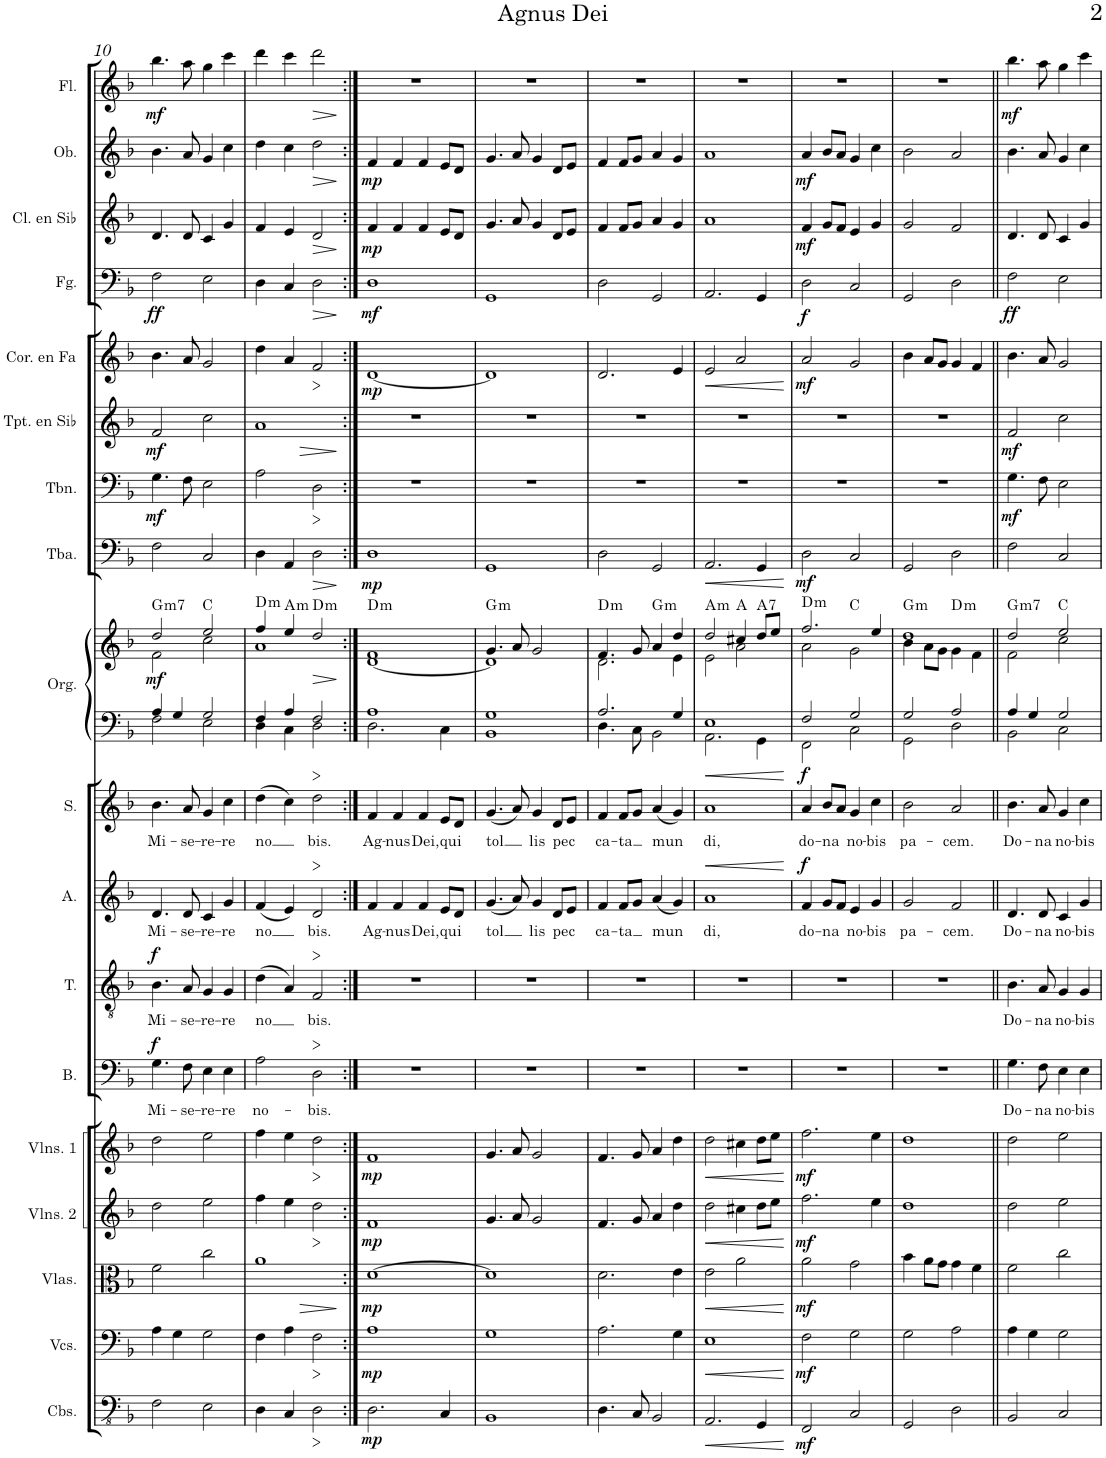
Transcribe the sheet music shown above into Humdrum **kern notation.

**kern	**dynam	**kern	**dynam	**kern	**dynam	**kern	**dynam	**kern	**dynam	**kern	**text	**dynam	**kern	**text	**dynam	**kern	**text	**dynam	**kern	**text	**dynam	**kern	**kern	**dynam	**harte	**kern	**dynam	**kern	**dynam	**kern	**dynam	**kern	**dynam	**kern	**dynam	**kern	**dynam	**kern	**dynam	**kern	**dynam
*part18	*part18	*part17	*part17	*part16	*part16	*part15	*part15	*part14	*part14	*part13	*part13	*part13	*part12	*part12	*part12	*part11	*part11	*part11	*part10	*part10	*part10	*part9	*part9	*part9	*part9	*part8	*part8	*part7	*part7	*part6	*part6	*part5	*part5	*part4	*part4	*part3	*part3	*part2	*part2	*part1	*part1
*staff19	*staff19	*staff18	*staff18	*staff17	*staff17	*staff16	*staff16	*staff15	*staff15	*staff14	*staff14	*staff14	*staff13	*staff13	*staff13	*staff12	*staff12	*staff12	*staff11	*staff11	*staff11	*staff10	*staff9	*staff9/10	*	*staff8	*staff8	*staff7	*staff7	*staff6	*staff6	*staff5	*staff5	*staff4	*staff4	*staff3	*staff3	*staff2	*staff2	*staff1	*staff1
*I"Contrabajos	*	*I"Violonchelos	*	*I"Violas	*	*I"Violines 2	*	*I"Violines 1	*	*I"Bajo	*	*	*I"Tenor	*	*	*I"Alto	*	*	*I"Soprano	*	*	*I"Órgano	*	*	*	*I"Tuba	*	*I"Trombón	*	*I"Trompeta en Sib	*	*I"Trompa en Fa	*	*I"Fagot	*	*I"Clarinete en Sib	*	*I"Oboe	*	*I"Flauta	*
*I'Cbs.	*	*I'Vcs.	*	*I'Vlas.	*	*I'Vlns. 2	*	*I'Vlns. 1	*	*I'B.	*	*	*I'T.	*	*	*I'A.	*	*	*I'S.	*	*	*	*	*	*	*I'Tba.	*	*I'Tbn.	*	*I'Tpt. en Sib	*	*	*	*I'Fg.	*	*I'Cl. en Sib	*	*I'Ob.	*	*I'Fl.	*
!!LO:PB:g=z
*clefFv4	*	*clefF4	*	*clefC3	*	*clefG2	*	*clefG2	*	*clefF4	*	*	*clefGv2	*	*	*clefG2	*	*	*clefG2	*	*	*clefF4	*clefG2	*	*	*clefF4	*	*clefF4	*	*clefG2	*	*clefG2	*	*clefF4	*	*clefG2	*	*clefG2	*	*clefG2	*
*	*	*	*	*	*	*	*	*	*	*	*	*	*	*	*	*	*	*	*	*	*	*	*	*	*	*	*	*	*	*Trd1c2	*	*Trd4c7	*	*	*	*Trd1c2	*	*	*	*	*
*k[b-]	*	*k[b-]	*	*k[b-]	*	*k[b-]	*	*k[b-]	*	*k[b-]	*	*	*k[b-]	*	*	*k[b-]	*	*	*k[b-]	*	*	*k[b-]	*k[b-]	*	*	*k[b-]	*	*k[b-]	*	*k[b-]	*	*k[b-]	*	*k[b-]	*	*k[b-]	*	*k[b-]	*	*k[b-]	*
*M4/4	*	*M4/4	*	*M4/4	*	*M4/4	*	*M4/4	*	*M4/4	*	*	*M4/4	*	*	*M4/4	*	*	*M4/4	*	*	*M4/4	*M4/4	*	*	*M4/4	*	*M4/4	*	*M4/4	*	*M4/4	*	*M4/4	*	*M4/4	*	*M4/4	*	*M4/4	*
=10	=10	=10	=10	=10	=10	=10	=10	=10	=10	=10	=10	=10	=10	=10	=10	=10	=10	=10	=10	=10	=10	=10	=10	=10	=10	=10	=10	=10	=10	=10	=10	=10	=10	=10	=10	=10	=10	=10	=10	=10	=10
!	!	!	!	!	!	!	!	!	!	!	!LO:LY:b	!LO:DY:a	!	!LO:LY:b	!LO:DY:a	!	!LO:LY:b	!	!	!LO:LY:b	!	!	!	!LO:DY:b	!LO:H:kt=m7	!	!	!	!LO:DY:b	!	!LO:DY:b	!	!	!	!LO:DY:b	!	!	!	!	!	!LO:DY:b
*	*	*	*	*	*	*	*	*	*	*	*	*	*	*	*	*	*	*	*	*	*	*^	*^	*	*	*	*	*	*	*	*	*	*	*	*	*	*	*	*	*	*
2FF\	.	4A\	.	2f\	.	2dd\	.	2dd\	.	4.G\	Mi-	f	4.B-\	Mi-	f	4.d/	Mi-	.	4.b-\	Mi-	.	4A/	2F\	2dd/	2f\	mf	G:min7	2F\	.	4.G\	mf	2f/	mf	4.b-\	.	2F\	ff	4.d/	.	4.b-\	.	4.bb-\	mf
.	.	4G\	.	.	.	.	.	.	.	.	.	.	.	.	.	.	.	.	.	.	.	4G/	.	.	.	.	.	.	.	.	.	.	.	.	.	.	.	.	.	.	.	.	.
!	!	!	!	!	!	!	!	!	!	!	!LO:LY:b	!	!	!LO:LY:b	!	!	!LO:LY:b	!	!	!LO:LY:b	!	!	!	!	!	!	!	!	!	!	!	!	!	!	!	!	!	!	!	!	!	!	!
.	.	.	.	.	.	.	.	.	.	8F\	-se-	.	8A/	-se-	.	8d/	-se-	.	8a/	-se-	.	.	.	.	.	.	.	.	.	8F\	.	.	.	8a/	.	.	.	8d/	.	8a/	.	8aa\	.
!	!	!	!	!	!	!	!	!	!	!	!LO:LY:b	!	!	!LO:LY:b	!	!	!LO:LY:b	!	!	!LO:LY:b	!	!	!	!	!	!	!	!	!	!	!	!	!	!	!	!	!	!	!	!	!	!	!
2EE\	.	2G\	.	2cc\	.	2ee\	.	2ee\	.	4E\	-re-	.	4G/	-re-	.	4c/	-re-	.	4g/	-re-	.	2G/	2E\	2ee/	2cc\	.	C:maj	2C/	.	2E\	.	2cc\	.	2g/	.	2E\	.	4c/	.	4g/	.	4gg\	.
!	!	!	!	!	!	!	!	!	!	!	!LO:LY:b	!	!	!LO:LY:b	!	!	!LO:LY:b	!	!	!LO:LY:b	!	!	!	!	!	!	!	!	!	!	!	!	!	!	!	!	!	!	!	!	!	!	!
.	.	.	.	.	.	.	.	.	.	4E\	-re	.	4G/	-re	.	4g/	-re	.	4cc\	-re	.	.	.	.	.	.	.	.	.	.	.	.	.	.	.	.	.	4g/	.	4cc\	.	4ccc\	.
=11	=11	=11	=11	=11	=11	=11	=11	=11	=11	=11	=11	=11	=11	=11	=11	=11	=11	=11	=11	=11	=11	=11	=11	=11	=11	=11	=11	=11	=11	=11	=11	=11	=11	=11	=11	=11	=11	=11	=11	=11	=11	=11	=11
!	!	!	!	!	!	!	!	!	!	!	!LO:LY:b	!	!	!LO:LY:b	!	!	!LO:LY:b	!	!	!LO:LY:b	!	!	!	!	!	!	!LO:H:kt=m	!	!	!	!	!	!	!	!	!	!	!	!	!	!	!	!
4DD\	.	4F\	.	1a	.	4ff\	.	4ff\	.	2A\	no-	.	(4d\	no	.	(4f/	no	.	(4dd\	no	.	4F/	4D\	4ff/	1a	.	D:min	4D\	.	2A\	.	1a	.	4dd\	.	4D\	.	4f/	.	4dd\	.	4ddd\	.
!	!	!	!	!	!	!	!	!	!	!	!	!	!	!	!	!	!	!	!	!	!	!	!	!	!	!	!LO:H:kt=m	!	!	!	!	!	!	!	!	!	!	!	!	!	!	!	!
4CC/	.	4A\	.	.	.	4ee\	.	4ee\	.	.	.	.	4A/)	.	.	4e/)	.	.	4cc\)	.	.	4A/	4C\	4ee/	.	.	A:min	4AA/	.	.	.	.	.	4a/	.	4C/	.	4e/	.	4cc\	.	4ccc\	.
!	!LO:HP:b	!	!LO:HP:b	!	!	!	!LO:HP:b	!	!LO:HP:b	!	!LO:LY:b	!	!	!LO:LY:b	!	!	!LO:LY:b	!LO:HP:n=1:b	!	!LO:LY:b	!LO:HP:b	!	!	!	!	!	!LO:H:kt=m	!	!LO:HP:b	!	!	!	!	!	!LO:HP:b	!	!LO:HP:b	!	!LO:HP:b	!	!LO:HP:b	!	!LO:HP:b
2DD\	>	2F\	>	.	.	2dd\	>	2dd\	>	2D\	-bis.	.	2F/	bis.	] ]	2d/	bis.	[ >	2dd\	bis.	>	2F/	2D\	2dd/	.	.	D:min	2D\	>	2D\	.	.	.	2f/	>	2D\	>	2d/	>	2dd\	>	2ddd\	>
*	*	*	*	*	*	*	*	*	*	*	*	*	*	*	*	*	*	*	*	*	*	*v	*v	*	*	*	*	*	*	*	*	*	*	*	*	*	*	*	*	*	*	*	*
*	*	*	*	*	*	*	*	*	*	*	*	*	*	*	*	*	*	*	*	*	*	*	*v	*v	*	*	*	*	*	*	*	*	*	*	*	*	*	*	*	*	*	*
.	.	.	.	.	.	.	.	.	.	.	.	.	.	.	.	.	.	.	.	.	.	.	.	.	.	.	.	.	.	.	.	.	.	.	]	.	]	.	]	.	]
=12:|!	=12:|!	=12:|!	=12:|!	=12:|!	=12:|!	=12:|!	=12:|!	=12:|!	=12:|!	=12:|!	=12:|!	=12:|!	=12:|!	=12:|!	=12:|!	=12:|!	=12:|!	=12:|!	=12:|!	=12:|!	=12:|!	=12:|!	=12:|!	=12:|!	=12:|!	=12:|!	=12:|!	=12:|!	=12:|!	=12:|!	=12:|!	=12:|!	=12:|!	=12:|!	=12:|!	=12:|!	=12:|!	=12:|!	=12:|!	=12:|!	=12:|!
!	!LO:DY:b	!	!LO:DY:b	!	!LO:HP:b	!	!	!	!	!	!	!	!	!	!	!	!LO:LY:b	!	!	!LO:LY:b	!	!	!	!	!	!	!	!	!	!	!	!	!	!	!	!	!	!	!	!	!
*	*	*	*	*	*	*	*	*	*	*	*	*	*	*	*	*	*	*	*	*	*	*^	*^	*	*	*	*	*	*	*	*	*	*	*	*	*	*	*	*	*	*
!	!	!	!	!	!LO:DY:n=1:b	!	!LO:DY:b	!	!LO:DY:b	!	!	!	!	!	!	!	!	!	!	!	!	!	!	!	!	!	!LO:H:kt=m	!	!LO:DY:b	!	!	!	!	!	!LO:DY:b	!	!LO:DY:b	!	!LO:DY:b	!	!LO:DY:b	!	!
2.DD\	mp	1A	mp	[1d	> mp	1f	mp	1f	mp	1r	.	.	1r	.	.	4f/	-Ag-	.	4f/	-Ag-	.	1A	2.D\	1f	[1d	.	D:min	1D	mp	1r	.	1r	.	[1d	mp	1D	mf	4f/	mp	4f/	mp	1r	.
!	!	!	!	!	!	!	!	!	!	!	!	!	!	!	!	!	!LO:LY:b	!	!	!LO:LY:b	!	!	!	!	!	!	!	!	!	!	!	!	!	!	!	!	!	!	!	!	!	!	!
.	.	.	.	.	.	.	.	.	.	.	.	.	.	.	.	4f/	-nus	.	4f/	-nus	.	.	.	.	.	.	.	.	.	.	.	.	.	.	.	.	.	4f/	.	4f/	.	.	.
!	!	!	!	!	!	!	!	!	!	!	!	!	!	!	!	!	!LO:LY:b	!	!	!LO:LY:b	!	!	!	!	!	!	!	!	!	!	!	!	!	!	!	!	!	!	!	!	!	!	!
.	.	.	.	.	.	.	.	.	.	.	.	.	.	.	.	4f/	Dei,	.	4f/	Dei,	.	.	.	.	.	.	.	.	.	.	.	.	.	.	.	.	.	4f/	.	4f/	.	.	.
!	!	!	!	!	!	!	!	!	!	!	!	!	!	!	!	!	!LO:LY:b	!	!	!LO:LY:b	!	!	!	!	!	!	!	!	!	!	!	!	!	!	!	!	!	!	!	!	!	!	!
4CC/	.	.	.	.	.	.	.	.	.	.	.	.	.	.	.	8e/L	qui	.	8e/L	qui	.	.	4C\	.	.	.	.	.	.	.	.	.	.	.	.	.	.	8e/L	.	8e/L	.	.	.
.	.	.	.	.	.	.	.	.	.	.	.	.	.	.	.	8d/J	.	.	8d/J	.	.	.	.	.	.	.	.	.	.	.	.	.	.	.	.	.	.	8d/J	.	8d/J	.	.	.
=13	=13	=13	=13	=13	=13	=13	=13	=13	=13	=13	=13	=13	=13	=13	=13	=13	=13	=13	=13	=13	=13	=13	=13	=13	=13	=13	=13	=13	=13	=13	=13	=13	=13	=13	=13	=13	=13	=13	=13	=13	=13	=13	=13
!	!	!	!	!	!	!	!	!	!	!	!	!	!	!	!	!	!LO:LY:b	!	!	!LO:LY:b	!	!	!	!	!	!	!LO:H:kt=m	!	!	!	!	!	!	!	!	!	!	!	!	!	!	!	!
1BBB-	.	1G	.	1d]	.	4.g/	.	4.g/	.	1r	.	.	1r	.	.	(4.g/	tol	.	(4.g/	tol	.	1G	1BB-	4.g/	1d]	.	G:min	1GG	.	1r	.	1r	.	1d]	.	1GG	.	4.g/	.	4.g/	.	1r	.
.	.	.	.	.	.	8a/	.	8a/	.	.	.	.	.	.	.	8a/)	.	.	8a/)	.	.	.	.	8a/	.	.	.	.	.	.	.	.	.	.	.	.	.	8a/	.	8a/	.	.	.
!	!	!	!	!	!	!	!	!	!	!	!	!	!	!	!	!	!LO:LY:b	!	!	!LO:LY:b	!	!	!	!	!	!	!	!	!	!	!	!	!	!	!	!	!	!	!	!	!	!	!
.	.	.	.	.	.	2g/	.	2g/	.	.	.	.	.	.	.	4g/	lis	.	4g/	lis	.	.	.	2g/	.	.	.	.	.	.	.	.	.	.	.	.	.	4g/	.	4g/	.	.	.
!	!	!	!	!	!	!	!	!	!	!	!	!	!	!	!	!	!LO:LY:b	!	!	!LO:LY:b	!	!	!	!	!	!	!	!	!	!	!	!	!	!	!	!	!	!	!	!	!	!	!
.	.	.	.	.	.	.	.	.	.	.	.	.	.	.	.	8d/L	pec	.	8d/L	pec	.	.	.	.	.	.	.	.	.	.	.	.	.	.	.	.	.	8d/L	.	8d/L	.	.	.
.	.	.	.	.	.	.	.	.	.	.	.	.	.	.	.	8e/J	.	.	8e/J	.	.	.	.	.	.	.	.	.	.	.	.	.	.	.	.	.	.	8e/J	.	8e/J	.	.	.
=14	=14	=14	=14	=14	=14	=14	=14	=14	=14	=14	=14	=14	=14	=14	=14	=14	=14	=14	=14	=14	=14	=14	=14	=14	=14	=14	=14	=14	=14	=14	=14	=14	=14	=14	=14	=14	=14	=14	=14	=14	=14	=14	=14
!	!	!	!	!	!	!	!	!	!	!	!	!	!	!	!	!	!LO:LY:b	!	!	!LO:LY:b	!	!	!	!	!	!	!LO:H:kt=m	!	!	!	!	!	!	!	!	!	!	!	!	!	!	!	!
4.DD\	.	2.A\	.	2.d\	.	4.f/	.	4.f/	.	1r	.	.	1r	.	.	4f/	ca-	.	4f/	ca-	.	2.A/	4.D\	4.f/	2.d\	.	D:min	2D\	.	1r	.	1r	.	2.d/	.	2D\	.	4f/	.	4f/	.	1r	.
!	!	!	!	!	!	!	!	!	!	!	!	!	!	!	!	!	!LO:LY:b	!	!	!LO:LY:b	!	!	!	!	!	!	!	!	!	!	!	!	!	!	!	!	!	!	!	!	!	!	!
.	.	.	.	.	.	.	.	.	.	.	.	.	.	.	.	8f/L	-ta	.	8f/L	-ta	.	.	.	.	.	.	.	.	.	.	.	.	.	.	.	.	.	8f/L	.	8f/L	.	.	.
8CC/	.	.	.	.	.	8g/	.	8g/	.	.	.	.	.	.	.	8g/J	.	.	8g/J	.	.	.	8C\	8g/	.	.	.	.	.	.	.	.	.	.	.	.	.	8g/J	.	8g/J	.	.	.
!	!	!	!	!	!	!	!	!	!	!	!	!	!	!	!	!	!LO:LY:b	!	!	!LO:LY:b	!	!	!	!	!	!	!LO:H:kt=m	!	!	!	!	!	!	!	!	!	!	!	!	!	!	!	!
2BBB-/	.	.	.	.	.	4a/	.	4a/	.	.	.	.	.	.	.	(4a/	mun	.	(4a/	mun	.	.	2BB-\	4a/	.	.	G:min	2GG/	.	.	.	.	.	.	.	2GG/	.	4a/	.	4a/	.	.	.
.	.	4G\	.	4e\	.	4dd\	.	4dd\	.	.	.	.	.	.	.	4g/)	.	.	4g/)	.	.	4G/	.	4dd/	4e\	.	.	.	.	.	.	.	.	4e/	.	.	.	4g/	.	4g/	.	.	.
=15	=15	=15	=15	=15	=15	=15	=15	=15	=15	=15	=15	=15	=15	=15	=15	=15	=15	=15	=15	=15	=15	=15	=15	=15	=15	=15	=15	=15	=15	=15	=15	=15	=15	=15	=15	=15	=15	=15	=15	=15	=15	=15	=15
!	!	!	!	!	!	!	!	!	!	!	!	!	!	!	!	!	!LO:LY:b	!LO:HP:b	!	!LO:LY:b	!	!	!	!	!	!	!LO:H:kt=m	!	!	!	!	!	!	!	!	!	!	!	!	!	!	!	!
2.AAA/	.	1E	.	2e\	.	2dd\	.	2dd\	.	1r	.	.	1r	.	.	1a	di,	<	1a	di,	.	1E	2.AA\	2dd/	2e\	.	A:min	2.AA/	.	1r	.	1r	.	2e/	.	2.AA/	.	1a	.	1a	.	1r	.
.	.	.	.	2a\	.	4cc#X\	.	4cc#X\	.	.	.	.	.	.	.	.	.	.	.	.	.	.	.	4cc#X/	2a\	.	A:maj	.	.	.	.	.	.	2a/	.	.	.	.	.	.	.	.	.
!	!	!	!	!	!	!	!	!	!	!	!	!	!	!	!	!	!	!	!	!	!	!	!	!	!	!	!LO:H:kt=7	!	!	!	!	!	!	!	!	!	!	!	!	!	!	!	!
4GGG/	.	.	.	.	.	8dd\L	.	8dd\L	.	.	.	.	.	.	.	.	.	.	.	.	.	.	4GG\	8dd/L	.	.	A:7	4GG/	.	.	.	.	.	.	.	4GG/	.	.	.	.	.	.	.
.	.	.	.	.	.	8ee\J	.	8ee\J	.	.	.	.	.	.	.	.	.	.	.	.	.	.	.	8ee/J	.	.	.	.	.	.	.	.	.	.	.	.	.	.	.	.	.	.	.
*	*	*	*	*	*	*	*	*	*	*	*	*	*	*	*	*	*	*	*	*	*	*v	*v	*	*	*	*	*	*	*	*	*	*	*	*	*	*	*	*	*	*	*	*
*	*	*	*	*	*	*	*	*	*	*	*	*	*	*	*	*	*	*	*	*	*	*	*v	*v	*	*	*	*	*	*	*	*	*	*	*	*	*	*	*	*	*	*
.	]	.	]	.	]	.	]	.	]	.	.	.	.	.	.	.	.	]	.	.	]	.	.	.	.	.	]	.	.	.	.	.	]	.	.	.	.	.	.	.	.
=16	=16	=16	=16	=16	=16	=16	=16	=16	=16	=16	=16	=16	=16	=16	=16	=16	=16	=16	=16	=16	=16	=16	=16	=16	=16	=16	=16	=16	=16	=16	=16	=16	=16	=16	=16	=16	=16	=16	=16	=16	=16
!	!LO:DY:b	!	!LO:DY:b	!	!LO:DY:b	!	!LO:DY:b	!	!LO:DY:b	!	!	!	!	!	!	!	!LO:LY:b	!LO:DY:a	!	!LO:LY:b	!LO:DY:a	!	!	!	!LO:H:kt=m	!	!LO:DY:b	!	!	!	!	!	!LO:DY:b	!	!LO:DY:b	!	!LO:DY:b	!	!LO:DY:b	!	!
*	*	*	*	*	*	*	*	*	*	*	*	*	*	*	*	*	*	*	*	*	*	*^	*^	*	*	*	*	*	*	*	*	*	*	*	*	*	*	*	*	*	*
2FFF/	mf	2F\	mf	2a\	mf	2.ff\	mf	2.ff\	mf	1r	.	.	1r	.	.	4f/	do-	f	4a/	do-	f	2F/	2FF\	2.ff/	2a\	.	D:min	2D\	mf	1r	.	1r	.	2a/	mf	2D\	f	4f/	mf	4a/	mf	1r	.
!	!	!	!	!	!	!	!	!	!	!	!	!	!	!	!	!	!LO:LY:b	!	!	!LO:LY:b	!	!	!	!	!	!	!	!	!	!	!	!	!	!	!	!	!	!	!	!	!	!	!
.	.	.	.	.	.	.	.	.	.	.	.	.	.	.	.	8g/L	-na	.	8b-/L	-na	.	.	.	.	.	.	.	.	.	.	.	.	.	.	.	.	.	8g/L	.	8b-/L	.	.	.
.	.	.	.	.	.	.	.	.	.	.	.	.	.	.	.	8f/J	.	.	8a/J	.	.	.	.	.	.	.	.	.	.	.	.	.	.	.	.	.	.	8f/J	.	8a/J	.	.	.
!	!	!	!	!	!	!	!	!	!	!	!	!	!	!	!	!	!LO:LY:b	!	!	!LO:LY:b	!	!	!	!	!	!	!	!	!	!	!	!	!	!	!	!	!	!	!	!	!	!	!
2CC/	.	2G\	.	2g\	.	.	.	.	.	.	.	.	.	.	.	4e/	no-	.	4g/	no-	.	2G/	2C\	.	2g\	.	C:maj	2C/	.	.	.	.	.	2g/	.	2C/	.	4e/	.	4g/	.	.	.
!	!	!	!	!	!	!	!	!	!	!	!	!	!	!	!	!	!LO:LY:b	!	!	!LO:LY:b	!	!	!	!	!	!	!	!	!	!	!	!	!	!	!	!	!	!	!	!	!	!	!
.	.	.	.	.	.	4ee\	.	4ee\	.	.	.	.	.	.	.	4g/	-bis	.	4cc\	-bis	.	.	.	4ee/	.	.	.	.	.	.	.	.	.	.	.	.	.	4g/	.	4cc\	.	.	.
=17	=17	=17	=17	=17	=17	=17	=17	=17	=17	=17	=17	=17	=17	=17	=17	=17	=17	=17	=17	=17	=17	=17	=17	=17	=17	=17	=17	=17	=17	=17	=17	=17	=17	=17	=17	=17	=17	=17	=17	=17	=17	=17	=17
!	!	!	!	!	!	!	!	!	!	!	!	!	!	!	!	!	!LO:LY:b	!	!	!LO:LY:b	!	!	!	!	!	!	!LO:H:kt=m	!	!	!	!	!	!	!	!	!	!	!	!	!	!	!	!
2GGG/	.	2G\	.	4b-\	.	1dd	.	1dd	.	1r	.	.	1r	.	.	2g/	pa-	.	2b-\	pa-	.	2G/	2GG\	1dd	4b-\	.	G:min	2GG/	.	1r	.	1r	.	4b-\	.	2GG/	.	2g/	.	2b-\	.	1r	.
.	.	.	.	8a\L	.	.	.	.	.	.	.	.	.	.	.	.	.	.	.	.	.	.	.	.	8a\L	.	.	.	.	.	.	.	.	8a/L	.	.	.	.	.	.	.	.	.
.	.	.	.	8g\J	.	.	.	.	.	.	.	.	.	.	.	.	.	.	.	.	.	.	.	.	8g\J	.	.	.	.	.	.	.	.	8g/J	.	.	.	.	.	.	.	.	.
!	!	!	!	!	!	!	!	!	!	!	!	!	!	!	!	!	!LO:LY:b	!	!	!LO:LY:b	!	!	!	!	!	!	!LO:H:kt=m	!	!	!	!	!	!	!	!	!	!	!	!	!	!	!	!
2DD\	.	2A\	.	4g\	.	.	.	.	.	.	.	.	.	.	.	2f/	-cem.	.	2a/	-cem.	.	2A/	2D\	.	4g\	.	D:min	2D\	.	.	.	.	.	4g/	.	2D\	.	2f/	.	2a/	.	.	.
.	.	.	.	4f\	.	.	.	.	.	.	.	.	.	.	.	.	.	.	.	.	.	.	.	.	4f\	.	.	.	.	.	.	.	.	4f/	.	.	.	.	.	.	.	.	.
=18||	=18||	=18||	=18||	=18||	=18||	=18||	=18||	=18||	=18||	=18||	=18||	=18||	=18||	=18||	=18||	=18||	=18||	=18||	=18||	=18||	=18||	=18||	=18||	=18||	=18||	=18||	=18||	=18||	=18||	=18||	=18||	=18||	=18||	=18||	=18||	=18||	=18||	=18||	=18||	=18||	=18||	=18||	=18||
!	!	!	!	!	!	!	!	!	!	!	!LO:LY:b	!	!	!LO:LY:b	!	!	!LO:LY:b	!	!	!LO:LY:b	!	!	!	!	!	!	!LO:H:kt=m7	!	!	!	!LO:DY:b	!	!LO:DY:b	!	!	!	!LO:DY:b	!	!	!	!	!	!LO:DY:b
2BBB-/	.	4A\	.	2f\	.	2dd\	.	2dd\	.	4.G\	Do-	.	4.B-\	Do-	.	4.d/	Do-	.	4.b-\	Do-	.	4A/	2BB-\	2dd/	2f\	.	G:min7	2F\	.	4.G\	mf	2f/	mf	4.b-\	.	2F\	ff	4.d/	.	4.b-\	.	4.bb-\	mf
.	.	4G\	.	.	.	.	.	.	.	.	.	.	.	.	.	.	.	.	.	.	.	4G/	.	.	.	.	.	.	.	.	.	.	.	.	.	.	.	.	.	.	.	.	.
!	!	!	!	!	!	!	!	!	!	!	!LO:LY:b	!	!	!LO:LY:b	!	!	!LO:LY:b	!	!	!LO:LY:b	!	!	!	!	!	!	!	!	!	!	!	!	!	!	!	!	!	!	!	!	!	!	!
.	.	.	.	.	.	.	.	.	.	8F\	-na	.	8A/	-na	.	8d/	-na	.	8a/	-na	.	.	.	.	.	.	.	.	.	8F\	.	.	.	8a/	.	.	.	8d/	.	8a/	.	8aa\	.
!	!	!	!	!	!	!	!	!	!	!	!LO:LY:b	!	!	!LO:LY:b	!	!	!LO:LY:b	!	!	!LO:LY:b	!	!	!	!	!	!	!	!	!	!	!	!	!	!	!	!	!	!	!	!	!	!	!
2CC/	.	2G\	.	2cc\	.	2ee\	.	2ee\	.	4E\	no-	.	4G/	no-	.	4c/	no-	.	4g/	no-	.	2G/	2C\	2ee/	2cc\	.	C:maj	2C/	.	2E\	.	2cc\	.	2g/	.	2E\	.	4c/	.	4g/	.	4gg\	.
!	!	!	!	!	!	!	!	!	!	!	!LO:LY:b	!	!	!LO:LY:b	!	!	!LO:LY:b	!	!	!LO:LY:b	!	!	!	!	!	!	!	!	!	!	!	!	!	!	!	!	!	!	!	!	!	!	!
.	.	.	.	.	.	.	.	.	.	4E\	-bis	.	4G/	-bis	.	4g/	-bis	.	4cc\	-bis	.	.	.	.	.	.	.	.	.	.	.	.	.	.	.	.	.	4g/	.	4cc\	.	4ccc\	.
*	*	*	*	*	*	*	*	*	*	*	*	*	*	*	*	*	*	*	*	*	*	*v	*v	*	*	*	*	*	*	*	*	*	*	*	*	*	*	*	*	*	*	*	*
*	*	*	*	*	*	*	*	*	*	*	*	*	*	*	*	*	*	*	*	*	*	*	*v	*v	*	*	*	*	*	*	*	*	*	*	*	*	*	*	*	*	*	*
=	=	=	=	=	=	=	=	=	=	=	=	=	=	=	=	=	=	=	=	=	=	=	=	=	=	=	=	=	=	=	=	=	=	=	=	=	=	=	=	=	=
*-	*-	*-	*-	*-	*-	*-	*-	*-	*-	*-	*-	*-	*-	*-	*-	*-	*-	*-	*-	*-	*-	*-	*-	*-	*-	*-	*-	*-	*-	*-	*-	*-	*-	*-	*-	*-	*-	*-	*-	*-	*-
